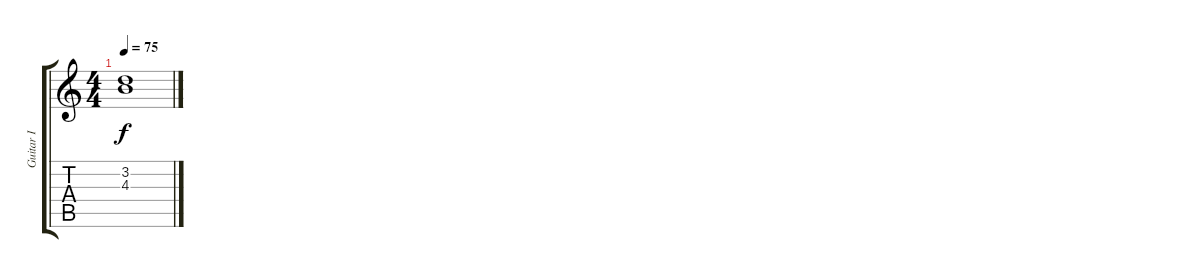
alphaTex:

\track ("Guitar I" "Guitar I") {instrument acousticguitarsteel}
\staff {score tabs}
\tuning (E4 B3 G3 D3 A2 E2) {hide}
\ts (4 4)
\tempo 75
\clef g2
\ks c
(3.2{t} 4.3{t}).1{dy f}
